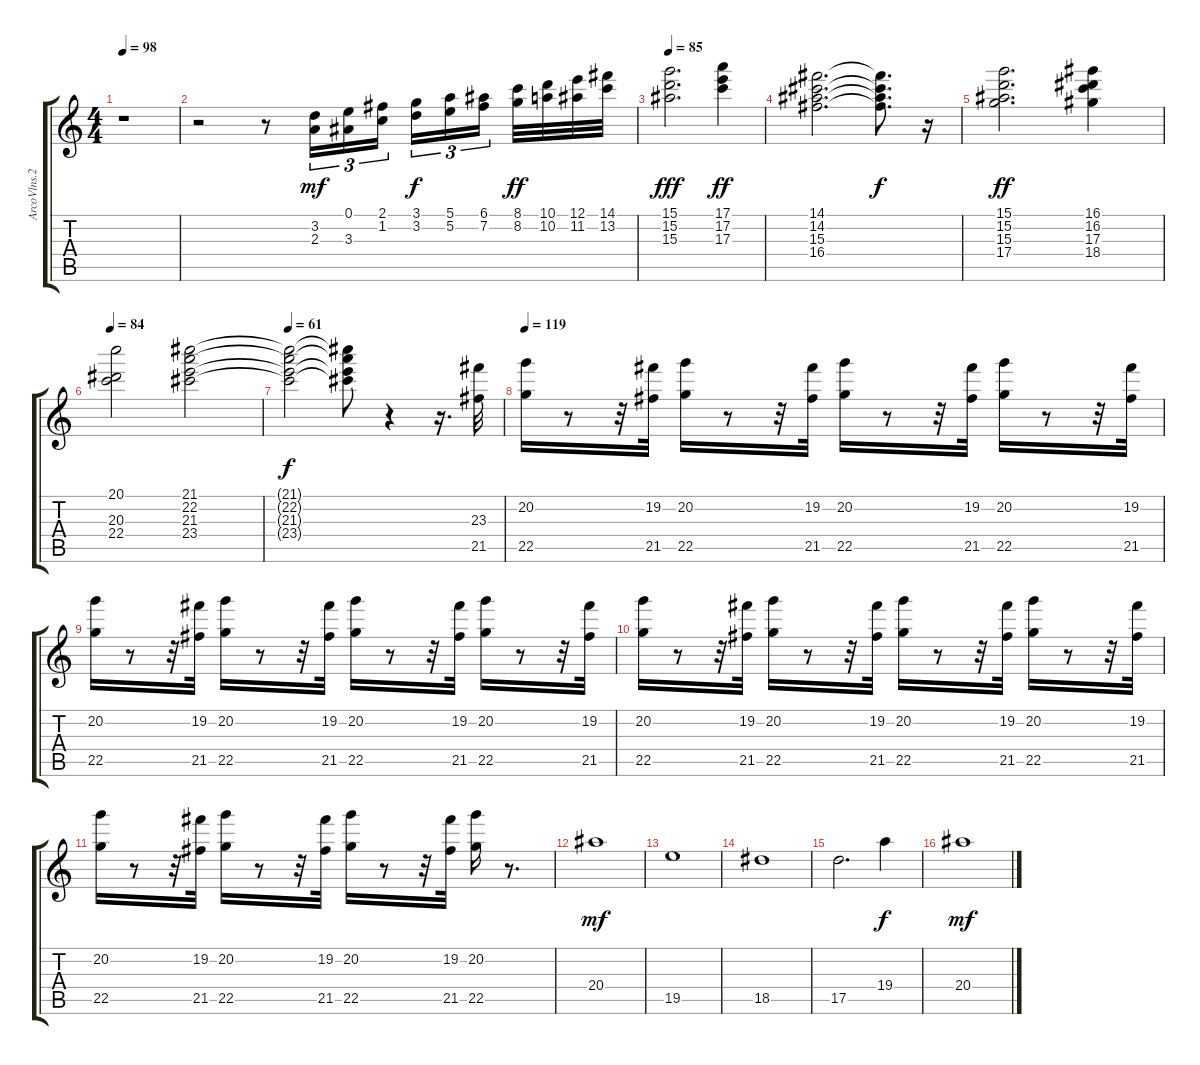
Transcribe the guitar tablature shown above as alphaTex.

\track ("ArcoVlns.2                     " "ArcoVlns.2") {instrument distortionguitar}
\staff {score tabs}
\tuning (E4 B3 G3 D3 A2 E2) {hide}
\ts (4 4)
\tempo 98
\clef g2
\ks c
r.1{dy mf instrument distortionguitar} |
r.2 r.8 (3.2 2.3).16{tu (3 2) balance 7} (0.1 3.3).16{tu (3 2)} (2.1 1.2).16{tu (3 2)} (3.1 3.2).16{tu (3 2) dy f} (5.1 5.2).16{tu (3 2)} (6.1 7.2).16{tu (3 2) beam splitsecondary} (8.1 8.2).32{dy ff} (10.1 10.2).32 (12.1 11.2).32 (14.1 13.2).32 |
\tempo 85
(15.1 15.2 15.3).2{d dy fff} (17.1 17.2 17.3).4{dy ff} |
(14.1 14.2 15.3 16.4).2{d} (14.1{t} 14.2{t} 15.3{t} 16.4{t}).8{d dy f} r.16 |
(15.1 15.2 15.3 17.4).2{d dy ff} (16.1 16.2 17.3 18.4).4 |
\tempo 84
(20.1 20.3 22.4).2 (21.1 22.2 21.3 23.4).2 |
\tempo 61
(21.1{t} 22.2{t} 21.3{t} 23.4{t}).2{dy f} (21.1{t} 22.2{t} 21.3{t} 23.4{t}).8 r.4 r.16{d} (23.3 21.5).32 |
\tempo 119
(20.2 22.5).16 r.8 r.32 (19.2 21.5).32 (20.2 22.5).16 r.8 r.32 (19.2 21.5).32 (20.2 22.5).16 r.8 r.32 (19.2 21.5).32 (20.2 22.5).16 r.8 r.32 (19.2 21.5).32 |
(20.2 22.5).16 r.8 r.32 (19.2 21.5).32 (20.2 22.5).16 r.8 r.32 (19.2 21.5).32 (20.2 22.5).16 r.8 r.32 (19.2 21.5).32 (20.2 22.5).16 r.8 r.32 (19.2 21.5).32 |
(20.2 22.5).16 r.8 r.32 (19.2 21.5).32 (20.2 22.5).16 r.8 r.32 (19.2 21.5).32 (20.2 22.5).16 r.8 r.32 (19.2 21.5).32 (20.2 22.5).16 r.8 r.32 (19.2 21.5).32 |
(20.2 22.5).16 r.8 r.32 (19.2 21.5).32 (20.2 22.5).16 r.8 r.32 (19.2 21.5).32 (20.2 22.5).16 r.8 r.32 (19.2 21.5).32 (20.2 22.5).16 r.8{d} |
20.4.1{dy mf} |
19.5.1 |
18.5.1 |
17.5.2{d} 19.4.4{dy f} |
20.4.1{dy mf}
